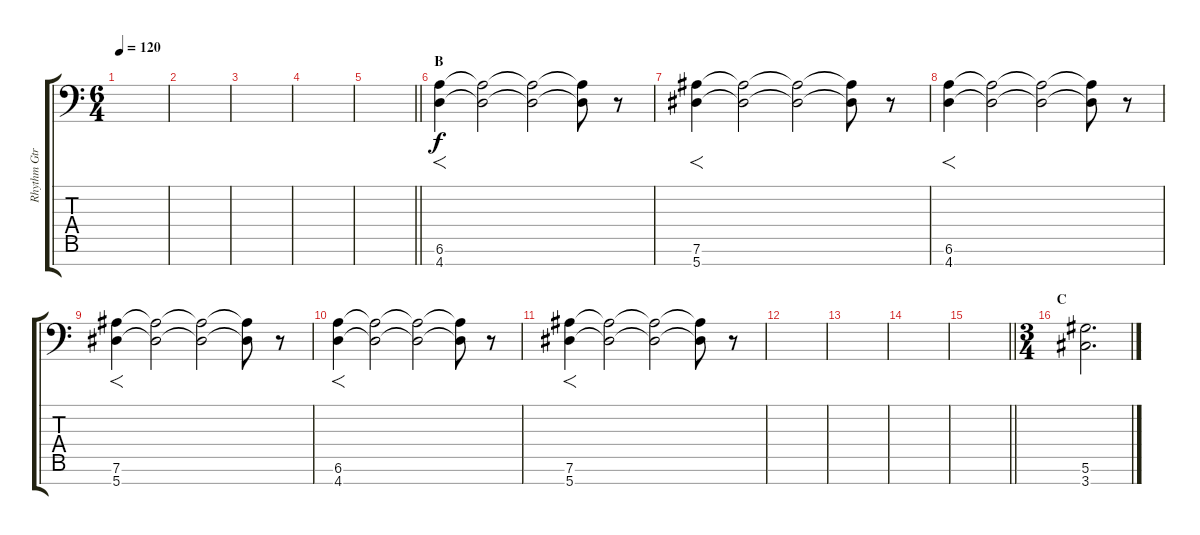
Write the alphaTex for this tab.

\track ("Rhythm Gtr" "Rhythm Gtr") {instrument distortionguitar}
\staff {score tabs}
\tuning (Eb4 Bb3 Gb3 Db3 Ab2 Eb2 Bb1) {hide}
\ts (6 4)
\tempo 120
\clef f4
\ks c
|
|
|
|
\barLineRight lightlight
|
\section ("" "B")
(6.6 4.7).4{f} (6.6{t} 4.7{t}).2 (6.6{t} 4.7{t}).2{volume 5} (6.6{t} 4.7{t}).8 r.8{volume 12 balance 16} |
(7.6 5.7).4{f} (7.6{t} 5.7{t}).2 (7.6{t} 5.7{t}).2{volume 5} (7.6{t} 5.7{t}).8 r.8{volume 12 balance 0} |
(6.6 4.7).4{f} (6.6{t} 4.7{t}).2 (6.6{t} 4.7{t}).2{volume 5} (6.6{t} 4.7{t}).8 r.8{volume 12 balance 16} |
(7.6 5.7).4{f} (7.6{t} 5.7{t}).2 (7.6{t} 5.7{t}).2{volume 5} (7.6{t} 5.7{t}).8 r.8{volume 12 balance 0} |
(6.6 4.7).4{f} (6.6{t} 4.7{t}).2 (6.6{t} 4.7{t}).2{volume 5} (6.6{t} 4.7{t}).8 r.8{volume 12 balance 16} |
(7.6 5.7).4{f} (7.6{t} 5.7{t}).2 (7.6{t} 5.7{t}).2{volume 5} (7.6{t} 5.7{t}).8 r.8{volume 12 balance 0} |
|
|
|
\barLineRight lightlight
|
\ts (3 4)
\section ("" "C")
(5.6 3.7).2{d volume 15 balance 8}
